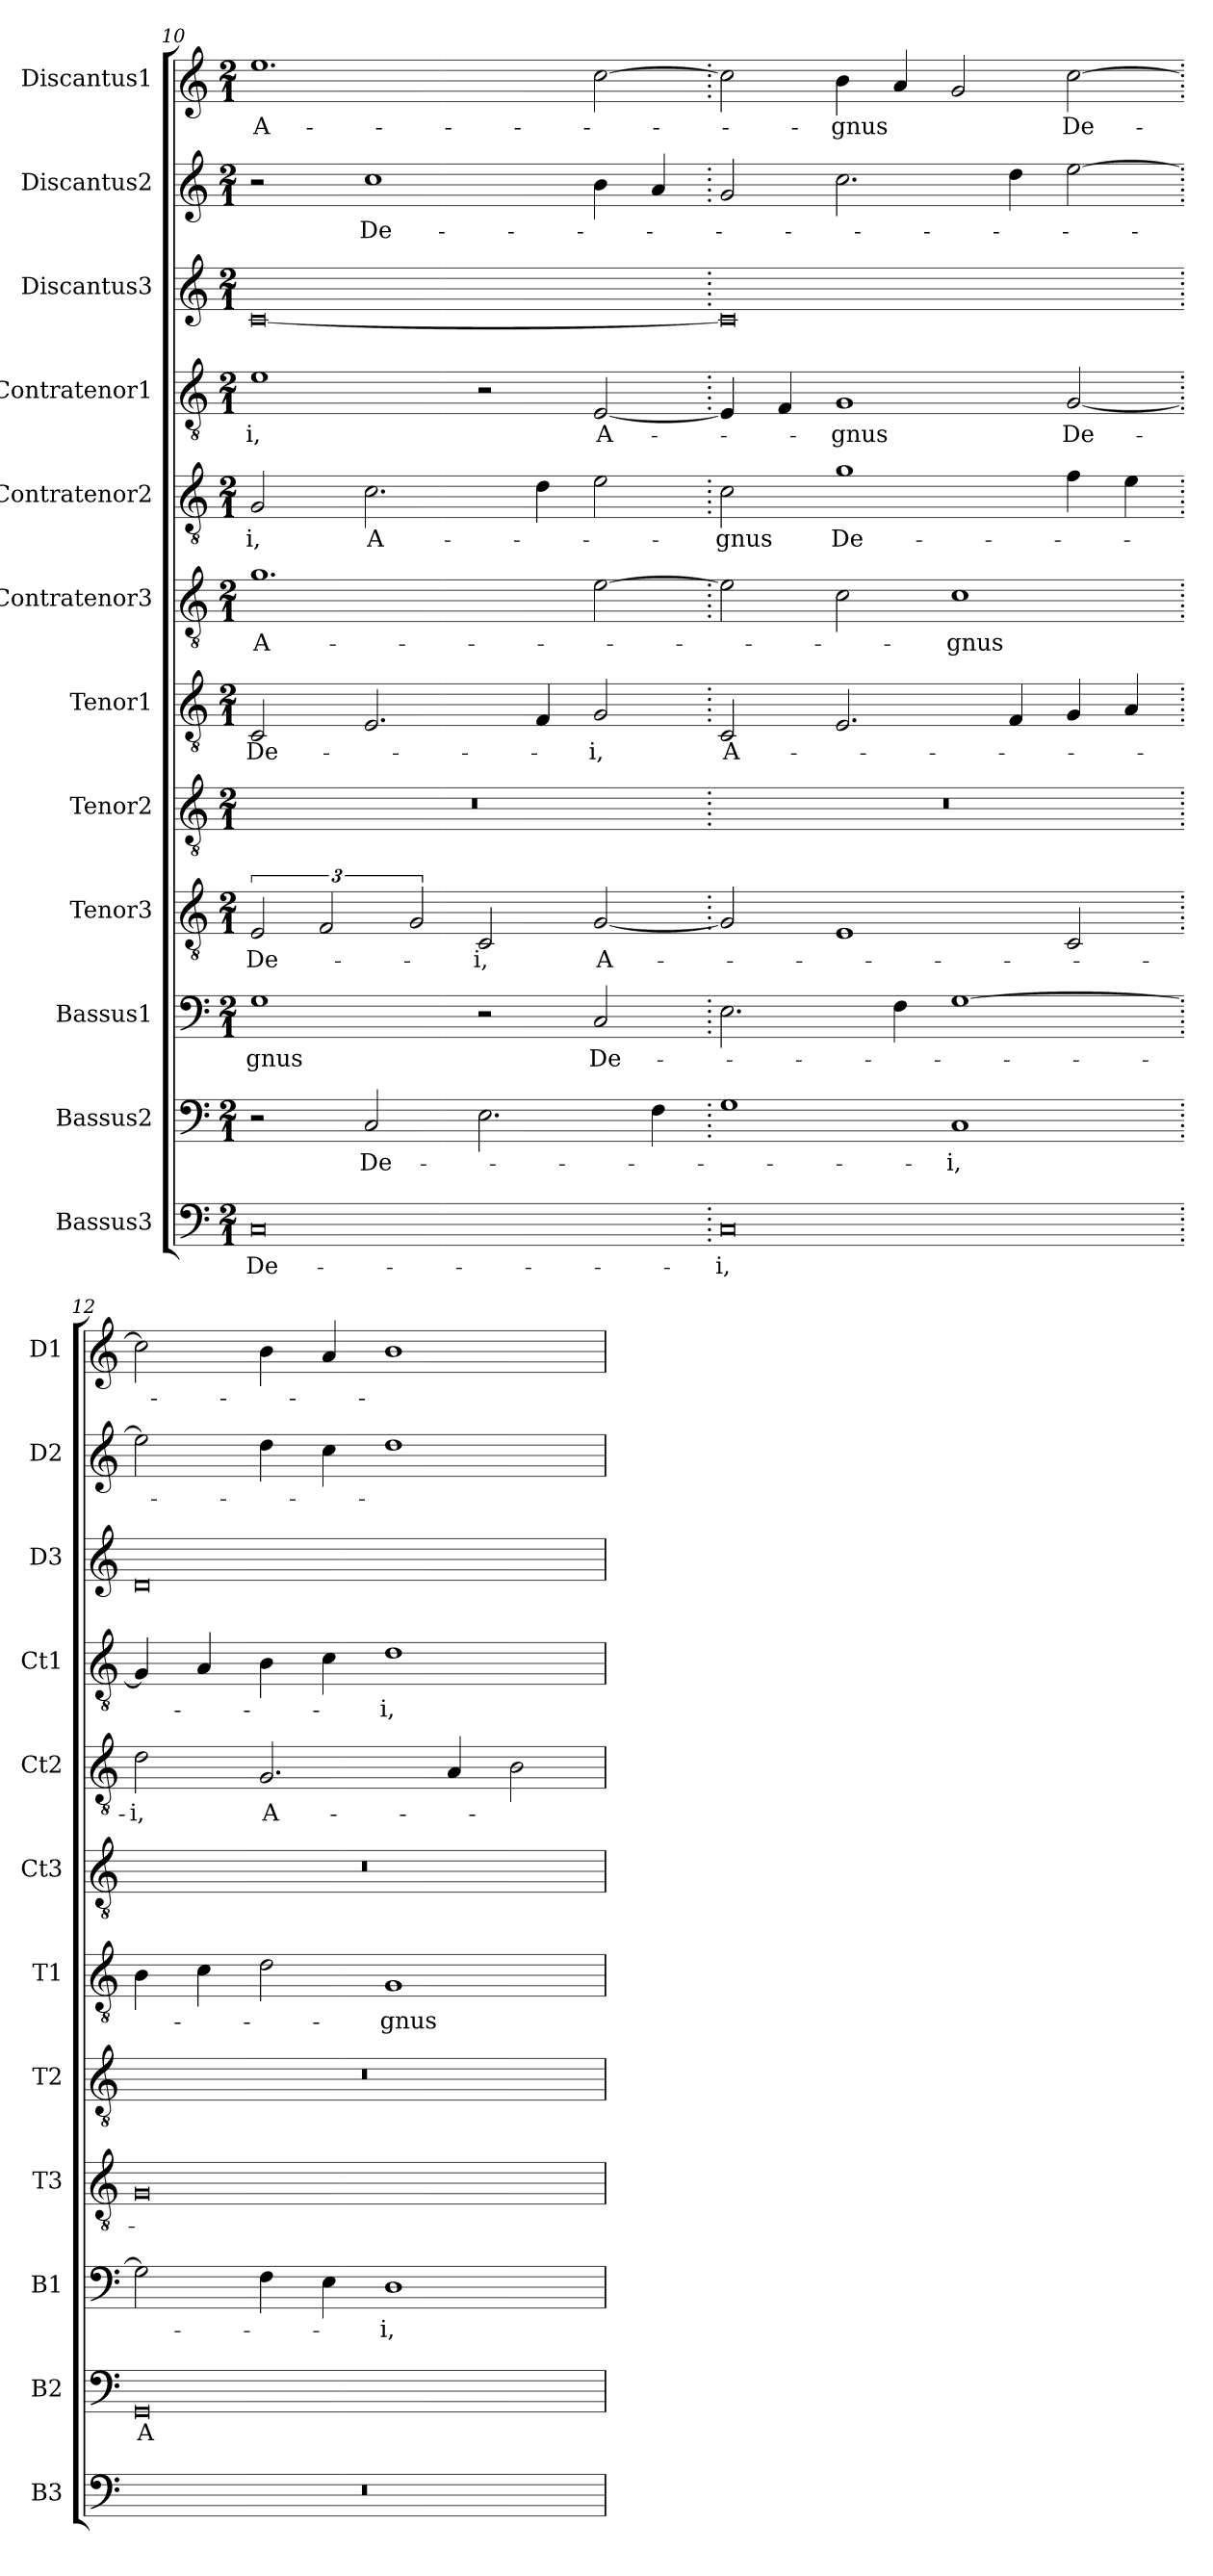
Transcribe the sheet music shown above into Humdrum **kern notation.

**kern	**text	**kern	**text	**kern	**text	**kern	**text	**kern	**kern	**text	**kern	**text	**kern	**text	**kern	**text	**kern	**kern	**text	**kern	**text
*part12	*part12	*part11	*part11	*part10	*part10	*part9	*part9	*part8	*part7	*part7	*part6	*part6	*part5	*part5	*part4	*part4	*part3	*part2	*part2	*part1	*part1
*staff12	*staff12	*staff11	*staff11	*staff10	*staff10	*staff9	*staff9	*staff8	*staff7	*staff7	*staff6	*staff6	*staff5	*staff5	*staff4	*staff4	*staff3	*staff2	*staff2	*staff1	*staff1
*I"Bassus3	*	*I"Bassus2	*	*I"Bassus1	*	*I"Tenor3	*	*I"Tenor2	*I"Tenor1	*	*I"Contratenor3	*	*I"Contratenor2	*	*I"Contratenor1	*	*I"Discantus3	*I"Discantus2	*	*I"Discantus1	*
*I'B3	*	*I'B2	*	*I'B1	*	*I'T3	*	*I'T2	*I'T1	*	*I'Ct3	*	*I'Ct2	*	*I'Ct1	*	*I'D3	*I'D2	*	*I'D1	*
*clefF4	*	*clefF4	*	*clefF4	*	*clefGv2	*	*clefGv2	*clefGv2	*	*clefGv2	*	*clefGv2	*	*clefGv2	*	*clefG2	*clefG2	*	*clefG2	*
*k[]	*	*k[]	*	*k[]	*	*k[]	*	*k[]	*k[]	*	*k[]	*	*k[]	*	*k[]	*	*k[]	*k[]	*	*k[]	*
*M2/1	*	*M2/1	*	*M2/1	*	*M2/1	*	*M2/1	*M2/1	*	*M2/1	*	*M2/1	*	*M2/1	*	*M2/1	*M2/1	*	*M2/1	*
=10	=10	=10	=10	=10	=10	=10	=10	=10	=10	=10	=10	=10	=10	=10	=10	=10	=10	=10	=10	=10	=10
0C	De-	2r	.	1G	-gnus	3E	De-	0r	2C	De-	1.g	A-	2G	-i,	1e	-i,	[0c	2r	.	1.ee	A-
.	.	.	.	.	.	3F	.	.	.	.	.	.	.	.	.	.	.	.	.	.	.
.	.	2C	De-	.	.	.	.	.	2.E	.	.	.	2.c	A-	.	.	.	1cc	De-	.	.
.	.	.	.	.	.	3G	.	.	.	.	.	.	.	.	.	.	.	.	.	.	.
.	.	2.E	.	2r	.	2C	-i,	.	.	.	.	.	.	.	2r	.	.	.	.	.	.
.	.	.	.	.	.	.	.	.	4F	.	.	.	4d	.	.	.	.	.	.	.	.
.	.	.	.	2C	De-	[2G	A-	.	2G	-i,	[2e	.	2e	.	[2E	A-	.	4b	.	[2cc	.
.	.	4F	.	.	.	.	.	.	.	.	.	.	.	.	.	.	.	4a	.	.	.
=11.	=11.	=11.	=11.	=11.	=11.	=11.	=11.	=11.	=11.	=11.	=11.	=11.	=11.	=11.	=11.	=11.	=11.	=11.	=11.	=11.	=11.
0C	-i,	1G	.	2.E	.	2G]	.	0r	2C	A-	2e]	.	2c	-gnus	4E]	.	0c]	2g	.	2cc]	.
.	.	.	.	.	.	.	.	.	.	.	.	.	.	.	4F	.	.	.	.	.	.
.	.	.	.	.	.	1E	.	.	2.E	.	2c	.	1g	De-	1G	-gnus	.	2.cc	.	4b	-gnus
.	.	.	.	4F	.	.	.	.	.	.	.	.	.	.	.	.	.	.	.	4a	.
.	.	1C	-i,	[1G	.	.	.	.	.	.	1c	-gnus	.	.	.	.	.	.	.	2g	.
.	.	.	.	.	.	.	.	.	4F	.	.	.	.	.	.	.	.	4dd	.	.	.
.	.	.	.	.	.	2C	.	.	4G	.	.	.	4f	.	[2G	De-	.	[2ee	.	[2cc	De-
.	.	.	.	.	.	.	.	.	4A	.	.	.	4e	.	.	.	.	.	.	.	.
=12.	=12.	=12.	=12.	=12.	=12.	=12.	=12.	=12.	=12.	=12.	=12.	=12.	=12.	=12.	=12.	=12.	=12.	=12.	=12.	=12.	=12.
0r	.	0GG	A-	2G]	.	0G	.	0r	4B	.	0r	.	2d	-i,	4G]	.	0d	2ee]	.	2cc]	.
.	.	.	.	.	.	.	.	.	4c	.	.	.	.	.	4A	.	.	.	.	.	.
.	.	.	.	4F	.	.	.	.	2d	.	.	.	2.G	A-	4B	.	.	4dd	.	4b	.
.	.	.	.	4E	.	.	.	.	.	.	.	.	.	.	4c	.	.	4cc	.	4a	.
.	.	.	.	1D	-i,	.	.	.	1G	-gnus	.	.	.	.	1d	-i,	.	1dd	.	1b	.
.	.	.	.	.	.	.	.	.	.	.	.	.	4A	.	.	.	.	.	.	.	.
.	.	.	.	.	.	.	.	.	.	.	.	.	2B	.	.	.	.	.	.	.	.
=	=	=	=	=	=	=	=	=	=	=	=	=	=	=	=	=	=	=	=	=	=
*-	*-	*-	*-	*-	*-	*-	*-	*-	*-	*-	*-	*-	*-	*-	*-	*-	*-	*-	*-	*-	*-
